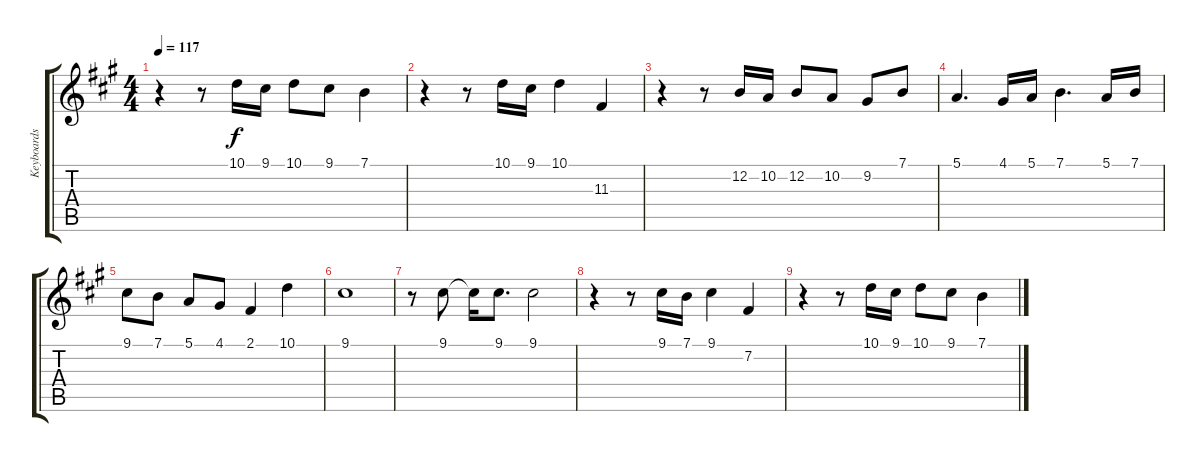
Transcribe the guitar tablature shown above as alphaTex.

\track ("Keyboards I" "Keyboards ") {instrument lead2sawtooth}
\staff {score tabs}
\tuning (E4 B3 G3 D3 A2 E2) {hide}
\ts (4 4)
\tempo 117
\clef g2
\ks a
r.4{dy f} r.8 10.1.16 9.1.16 10.1.8 9.1.8 7.1.4 |
r.4 r.8 10.1.16 9.1.16 10.1.4 11.3.4 |
r.4 r.8 12.2.16 10.2.16 12.2.8 10.2.8 9.2.8 7.1.8 |
5.1.4{d} 4.1.16 5.1.16 7.1.4{d} 5.1.16 7.1.16 |
9.1.8 7.1.8 5.1.8 4.1.8 2.1.4 10.1.4 |
9.1.1 |
r.8 9.1.8 9.1{t}.16 9.1.8{d} 9.1.2 |
r.4 r.8 9.1.16 7.1.16 9.1.4 7.2.4 |
r.4 r.8 10.1.16 9.1.16 10.1.8 9.1.8 7.1.4
